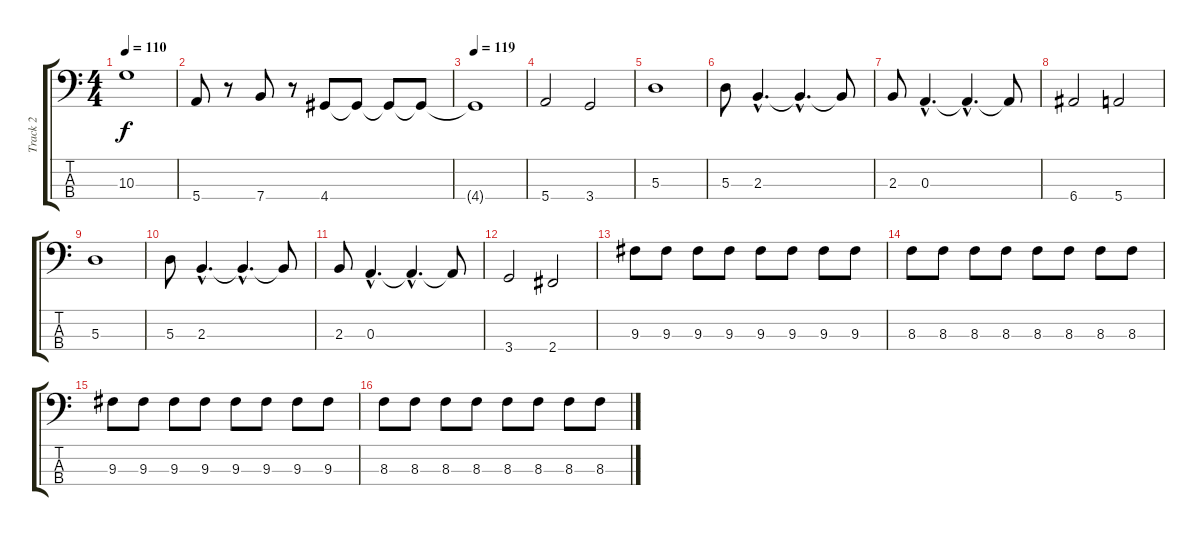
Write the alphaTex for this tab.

\track ("Track 2" "Track 2") {instrument acousticbass}
\staff {score tabs}
\tuning (G2 D2 A1 E1) {hide}
\ts (4 4)
\tempo 110
\clef f4
\ks c
10.3{t}.1{dy f} |
5.4.8 r.8 7.4.8 r.8 4.4.8 4.4{t}.8 4.4{t}.8 4.4{t}.8 |
\tempo 119
4.4{t}.1 |
5.4.2 3.4.2 |
5.3.1 |
5.3.8 2.3{hac}.4{d} 2.3{hac t}.4{d} 2.3{t}.8 |
2.3.8 0.3{hac}.4{d} 0.3{hac t}.4{d} 0.3{t}.8 |
6.4.2 5.4.2 |
5.3.1 |
5.3.8 2.3{hac}.4{d} 2.3{hac t}.4{d} 2.3{t}.8 |
2.3.8 0.3{hac}.4{d} 0.3{hac t}.4{d} 0.3{t}.8 |
3.4.2 2.4.2 |
9.3.8 9.3.8 9.3.8 9.3.8 9.3.8 9.3.8 9.3.8 9.3.8 |
8.3.8 8.3.8 8.3.8 8.3.8 8.3.8 8.3.8 8.3.8 8.3.8 |
9.3.8 9.3.8 9.3.8 9.3.8 9.3.8 9.3.8 9.3.8 9.3.8 |
8.3.8 8.3.8 8.3.8 8.3.8 8.3.8 8.3.8 8.3.8 8.3.8
